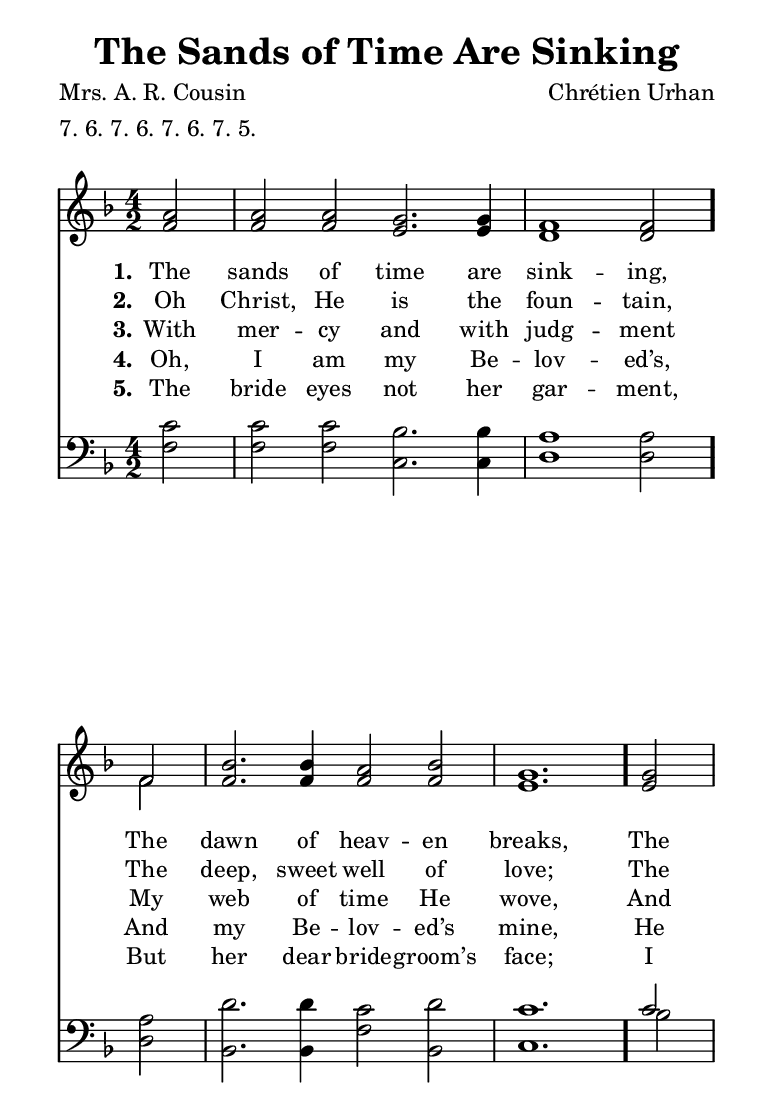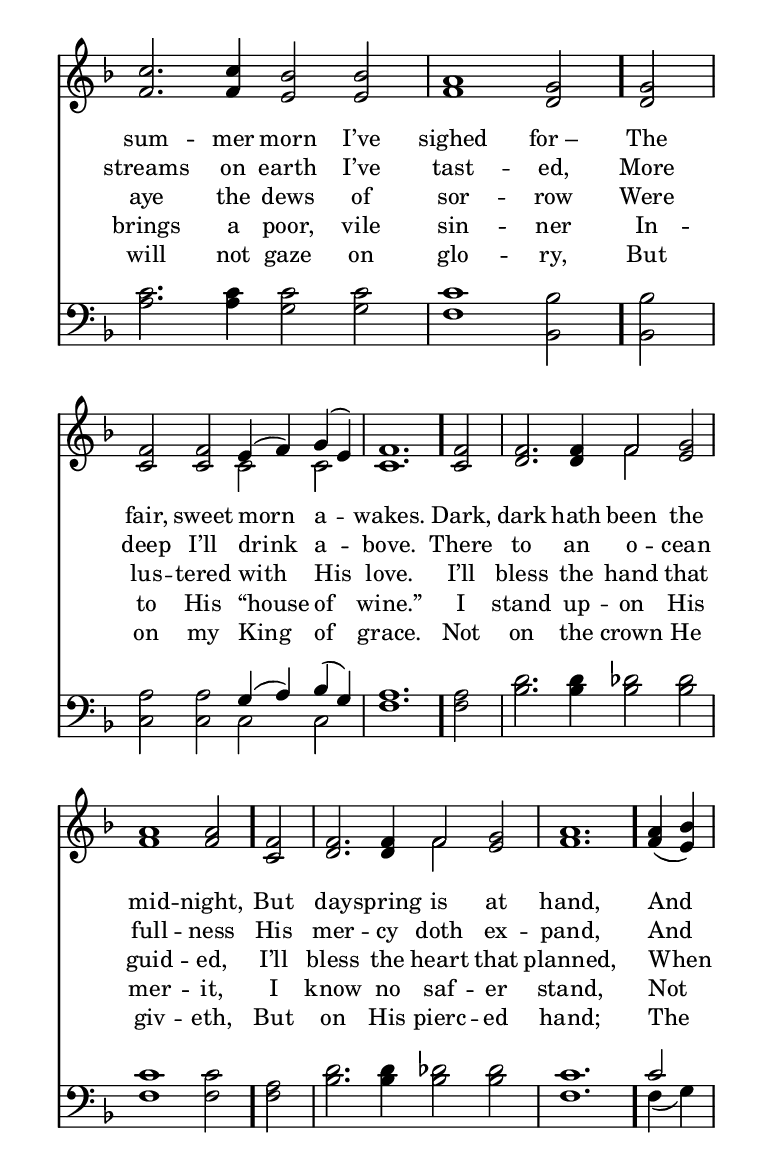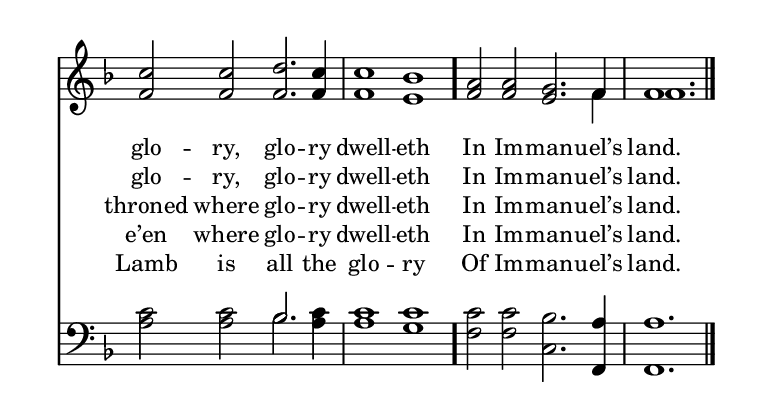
\include "common/global.ily"
\paper {
  \include "common/paper.ily"
}

\header{
  hymnnumber = "271"
  title = "The Sands of Time Are Sinking"
  tunename = "Rutherford"
  meter = "7. 6. 7. 6. 7. 6. 7. 5."
  poet = "Mrs. A. R. Cousin" % original has "Cousins" -- see https://hymnary.org/text/the_sands_of_time_are_sinking
  composer = "Chrétien Urhan"
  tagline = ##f
}

global = {
  \include "common/overrides.ily"
  \override Staff.TimeSignature.style = #'numbered
  \time 4/2
  \override Score.MetronomeMark.transparent = ##t % hide all fermata changes too
  \tempo 2=80
  \key f \major
  \partial 2
  \autoBeamOff
}

notesSoprano = {
\global
\relative c'' {

  a2 | a a g2. g4 | f1 f2
  f2 | bes2. bes4 a2 bes | g1.
  g2 | c2. c4 bes2 bes | a1 g2
  g2 | f2 f e4( f) g( e) | f1.
  f2 | f2. f4 f2 g | a1 a2
  f2 | f2. f4 f2 g | a1.
  a4( bes) | c2 c d2. c4 | c1 bes1 |
  a2 a g2. f4 | f1.

  \bar "|."

}
}

notesAlto = {
\global
\relative e' {

  f2 | f2 f e2. e4 | d1 d2
  f2 | f2. f4 f2 f | e1.
  e2 | f2. f4 e2 e | f1 d2
  d2 | c c c c | c1.
  c2 | d2. d4 f2 e | f1 f2
  c2 | d2. d4 f2 e | f1.
  f4( e) | f2 f f2. f4 | f1 e1 |
  f2 f e2. f4 | f1.

}
}

notesTenor = {
\global
\relative a {

  c2 | c2 c bes2. bes4 | a1 a2
  a2 | d2. d4 c2 d | c1.
  c2 | c2. c4 c2 c | c1 bes2
  bes2 | a2 a g4( a) bes( g) | a1.
  a2 | d2. d4 des2 des | c1 c2
  a2 | d2. d4 des2 des | c1.
  c2 | c c bes2. c4 | c1 c |
  c2 c bes2. a4 | a1.

}
}

notesBass = {
\global
\relative f {

  f2 | f f c2. c4 | d1 d2
  d2 | bes2. bes4 f'2 bes, | c1.
  bes'2 | a2. a4 g2 g | f1 bes,2
  bes2 | c2 c c c | f1.
  f2 | bes2. bes4 bes2 bes | f1 f2
  f2 | bes2. bes4 bes2 bes | f1.
  f4( g) | a2 a bes2. a4 | a1 g |
  f2 f c2. f,4 | f1.

}
}

wordsA = \lyricmode {
\set stanza = "1."

The sands of time are sink -- ing, \bar "."
The dawn of heav -- en breaks, \bar "."
The sum -- mer morn I’ve sighed for_– \bar "."
The fair, sweet morn a -- wakes. \bar "."
Dark, dark hath been the mid -- night, \bar "."
But day -- spring is at hand, \bar "."
And glo -- ry, glo -- ry dwell -- eth \bar "."
In Im -- man -- uel’s land. \bar "."

}

wordsB = \lyricmode {
\set stanza = "2."

Oh Christ, He is the foun -- tain,
The deep, sweet well of love;
The streams on earth I’ve tast -- ed,
More deep I’ll drink a -- bove.
There to an o -- cean full -- ness
His mer -- cy doth ex -- pand,
And glo -- ry, glo -- ry dwell -- eth
In Im -- man -- uel’s land.

}

wordsC = \lyricmode {
\set stanza = "3."

With mer -- cy and with judg -- ment
My web of time He wove,
And aye the dews of sor -- row
Were lus -- tered with His love.
I’ll bless the hand that guid -- ed,
I’ll bless the heart that planned,
When throned where glo -- ry dwell -- eth
In Im -- man -- uel’s land.

}

wordsD = \lyricmode {
\set stanza = "4."

Oh, I am my Be -- lov -- ed’s,
And my Be -- lov -- ed’s mine,
He brings a poor, vile sin -- ner
In -- to His “house of wine.”
I stand up -- on His mer -- it,
I know no saf -- er stand,
Not e’en where glo -- ry dwell -- eth
In Im -- man -- uel’s land.

}

wordsE = \lyricmode {
\set stanza = "5."

The bride eyes not her gar -- ment,
But her dear bride -- groom’s face;
I will not gaze on glo -- ry,
But on my King of grace.
Not on the crown He giv -- eth,
But on His pierc -- ed hand;
The Lamb is all the glo -- ry
Of Im -- man -- uel’s land.

}

\score {
  \context ChoirStaff <<
    \context Staff = upper <<
      \set Staff.autoBeaming = ##f
      \set ChoirStaff.systemStartDelimiter = #'SystemStartBar
      \set ChoirStaff.printPartCombineTexts = ##f
      \partcombine #'(2 . 11) \notesSoprano \notesAlto
      \context NullVoice = sopranos { \voiceOne << \notesSoprano >> }
      \context Lyrics = one   \lyricsto sopranos \wordsA
      \context Lyrics = two   \lyricsto sopranos \wordsB
      \context Lyrics = three \lyricsto sopranos \wordsC
      \context Lyrics = four  \lyricsto sopranos \wordsD
      \context Lyrics = five  \lyricsto sopranos \wordsE
    >>
    \context Staff = men <<
      \set Staff.autoBeaming = ##f
      \clef bass
      \set ChoirStaff.printPartCombineTexts = ##f
      \partcombine #'(2 . 11) \notesTenor \notesBass
    >>
  >>
  \layout {
    \include "common/layout.ily"
  }
  #(cond ((ly:get-option 'eog-midi-permitted) #{ \midi{
    \include "common/midi.ily"
  } #}))
}

\version "2.19.49"  % necessary for upgrading to future LilyPond versions.

% vi:set et ts=2 sw=2 ai nocindent syntax=lilypond:
